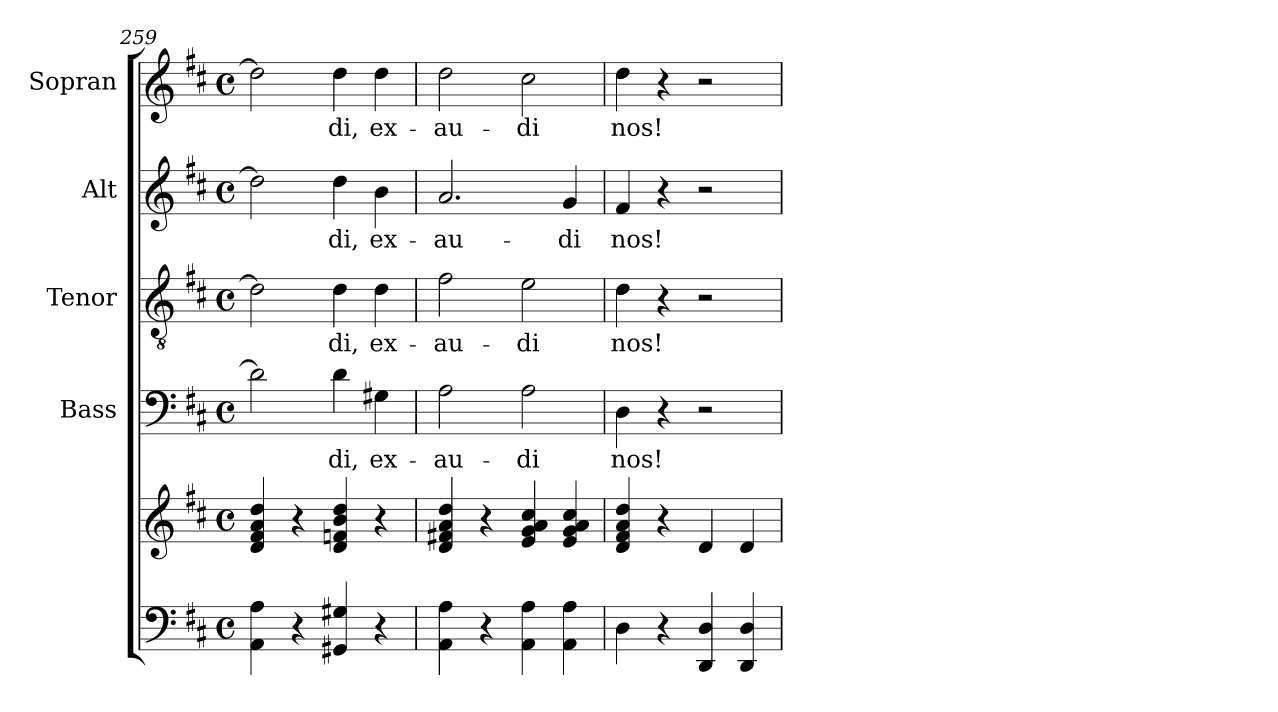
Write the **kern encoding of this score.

**kern	**kern	**kern	**text	**kern	**text	**kern	**text	**kern	**text
*part5	*part5	*part4	*part4	*part3	*part3	*part2	*part2	*part1	*part1
*staff6	*staff5	*staff4	*staff4	*staff3	*staff3	*staff2	*staff2	*staff1	*staff1
*	*	*I"Bass	*	*I"Tenor	*	*I"Alt	*	*I"Sopran	*
*	*	*I'B.	*	*I'T.	*	*I'A.	*	*I'S.	*
*clefF4	*clefG2	*clefF4	*	*clefGv2	*	*clefG2	*	*clefG2	*
*k[f#c#]	*k[f#c#]	*k[f#c#]	*	*k[f#c#]	*	*k[f#c#]	*	*k[f#c#]	*
*D:	*D:	*D:	*	*D:	*	*D:	*	*D:	*
*M4/4	*M4/4	*M4/4	*	*M4/4	*	*M4/4	*	*M4/4	*
*met(c)	*met(c)	*met(c)	*	*met(c)	*	*met(c)	*	*met(c)	*
=259	=259	=259	=259	=259	=259	=259	=259	=259	=259
4AA\ 4A\	4d/ 4f#/ 4a/ 4dd/	2d\]	.	2d\]	.	2dd\]	.	2dd\]	.
4r	4r	.	.	.	.	.	.	.	.
!	!	!	!LO:LY:b	!	!LO:LY:b	!	!LO:LY:b	!	!LO:LY:b
4GG#X/ 4G#X/	4d/ 4fn/ 4b/ 4dd/	4d\	-di,	4d\	-di,	4dd\	-di,	4dd\	-di,
!	!	!	!LO:LY:b	!	!LO:LY:b	!	!LO:LY:b	!	!LO:LY:b
4r	4r	4G#X\	ex-	4d\	ex-	4b\	ex-	4dd\	ex-
=260	=260	=260	=260	=260	=260	=260	=260	=260	=260
!	!	!	!LO:LY:b	!	!LO:LY:b	!	!LO:LY:b	!	!LO:LY:b
4AA\ 4A\	4d/ 4f#X/ 4a/ 4dd/	2A\	-au-	2f#\	-au-	2.a/	-au-	2dd\	-au-
4r	4r	.	.	.	.	.	.	.	.
!	!	!	!LO:LY:b	!	!LO:LY:b	!	!	!	!LO:LY:b
4AA\ 4A\	4e/ 4g/ 4a/ 4cc#/	2A\	-di	2e\	-di	.	.	2cc#\	-di
!	!	!	!	!	!	!	!LO:LY:b	!	!
4AA\ 4A\	4e/ 4g/ 4a/ 4cc#/	.	.	.	.	4g/	-di	.	.
=261	=261	=261	=261	=261	=261	=261	=261	=261	=261
!	!	!	!LO:LY:b	!	!LO:LY:b	!	!LO:LY:b	!	!LO:LY:b
4D\	4d/ 4f#/ 4a/ 4dd/	4D\	nos!	4d\	nos!	4f#/	nos!	4dd\	nos!
4r	4r	4r	.	4r	.	4r	.	4r	.
4DD/ 4D/	4d/	2r	.	2r	.	2r	.	2r	.
4DD/ 4D/	4d/	.	.	.	.	.	.	.	.
=	=	=	=	=	=	=	=	=	=
*-	*-	*-	*-	*-	*-	*-	*-	*-	*-
